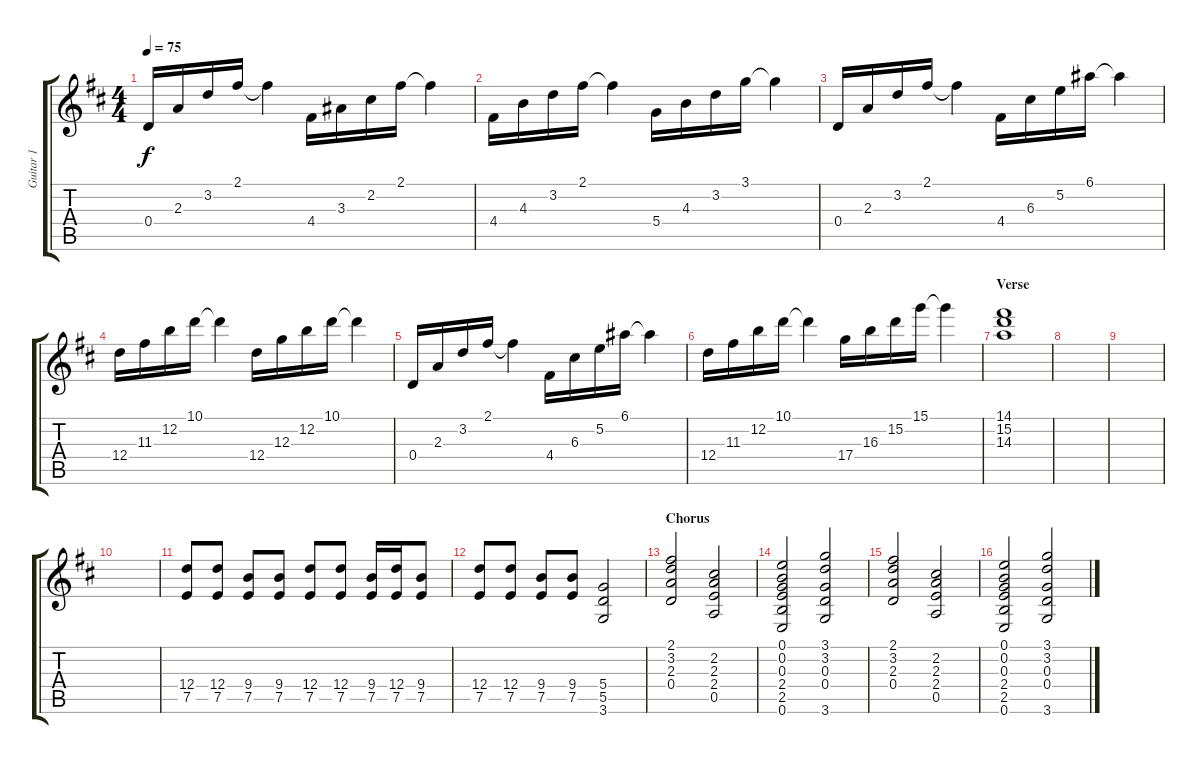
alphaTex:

\track ("Guitar 1" "Guitar 1") {instrument electricguitarmuted}
\staff {score tabs}
\tuning (E4 B3 G3 D3 A2 E2) {hide}
\ts (4 4)
\tempo 75
\clef g2
\ks d
0.4.16{dy f} 2.3.16 3.2.16 2.1.16 2.1{t}.4 4.4.16 3.3.16 2.2.16 2.1.16 2.1{t}.4 |
4.4.16 4.3.16 3.2.16 2.1.16 2.1{t}.4 5.4.16 4.3.16 3.2.16 3.1.16 3.1{t}.4 |
0.4.16 2.3.16 3.2.16 2.1.16 2.1{t}.4 4.4.16 6.3.16 5.2.16 6.1.16 6.1{t}.4 |
12.4.16 11.3.16 12.2.16 10.1.16 10.1{t}.4 12.4.16 12.3.16 12.2.16 10.1.16 10.1{t}.4 |
0.4.16 2.3.16 3.2.16 2.1.16 2.1{t}.4 4.4.16 6.3.16 5.2.16 6.1.16 6.1{t}.4 |
12.4.16 11.3.16 12.2.16 10.1.16 10.1{t}.4 17.4.16 16.3.16 15.2.16 15.1.16 15.1{t}.4 |
\section ("" "Verse")
(14.1 15.2 14.3).1 |
|
|
|
(12.4 7.5).8 (12.4 7.5).8 (9.4 7.5).8 (9.4 7.5).8 (12.4 7.5).8 (12.4 7.5).8 (9.4 7.5).16 (12.4 7.5).16 (9.4 7.5).8 |
(12.4 7.5).8 (12.4 7.5).8 (9.4 7.5).8 (9.4 7.5).8 (5.4 5.5 3.6).2 |
\section ("" "Chorus")
(2.1 3.2 2.3 0.4).2 (2.2 2.3 2.4 0.5).2 |
(0.1 0.2 0.3 2.4 2.5 0.6).2 (3.1 3.2 0.3 0.4 3.6).2 |
(2.1 3.2 2.3 0.4).2 (2.2 2.3 2.4 0.5).2 |
(0.1 0.2 0.3 2.4 2.5 0.6).2 (3.1 3.2 0.3 0.4 3.6).2
